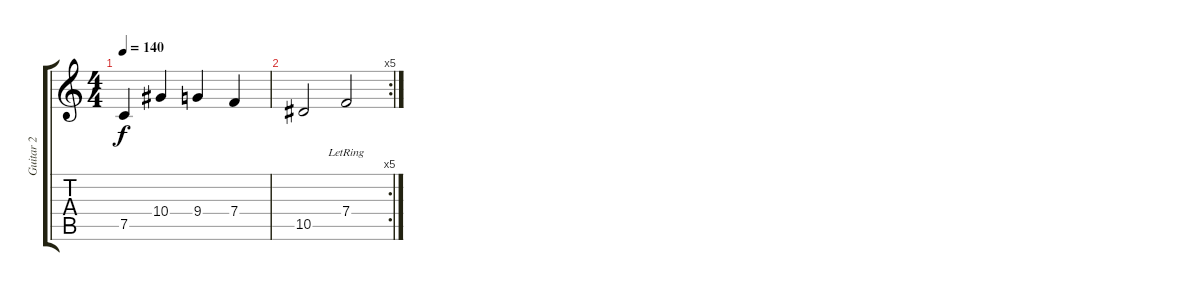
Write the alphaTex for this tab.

\track ("Guitar 2" "Guitar 2") {instrument distortionguitar}
\staff {score tabs}
\tuning (C4 G3 Eb3 Bb2 F2 C2) {hide}
\ts (4 4)
\tempo 140
\clef g2
\ks c
7.5.4{dy f} 10.4.4 9.4.4 7.4.4 |
\rc 5
10.5.2 7.4{lr}.2
